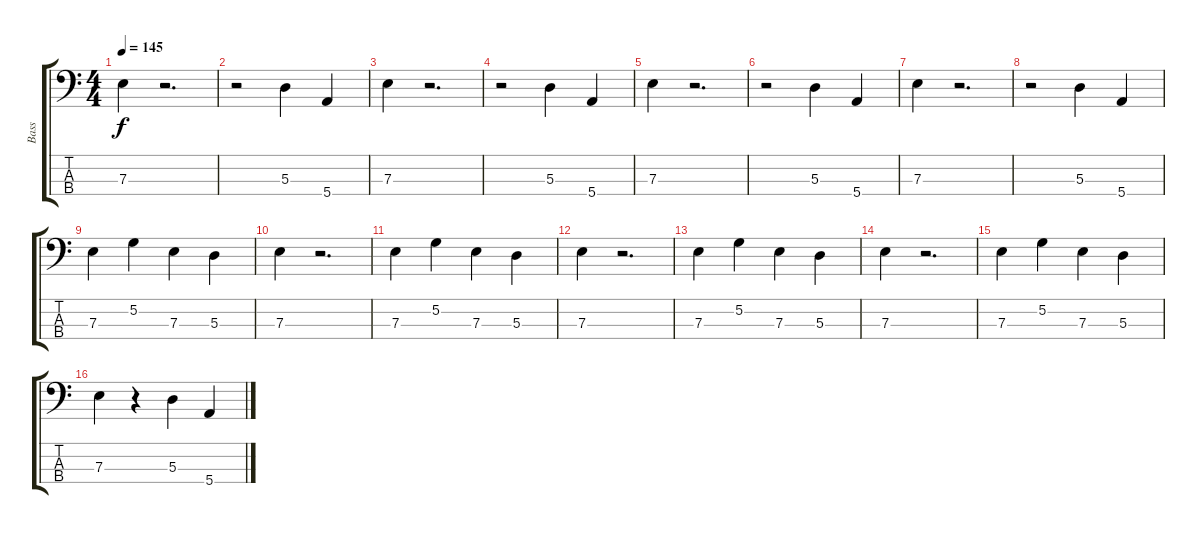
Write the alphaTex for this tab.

\track ("Bass" "Bass") {instrument electricbasspick}
\staff {score tabs}
\tuning (G2 D2 A1 E1) {hide}
\ts (4 4)
\tempo 145
\clef f4
\ks c
7.3.4{dy f} r.2{d} |
r.2 5.3.4 5.4.4 |
7.3.4 r.2{d} |
r.2 5.3.4 5.4.4 |
7.3.4 r.2{d} |
r.2 5.3.4 5.4.4 |
7.3.4 r.2{d} |
r.2 5.3.4 5.4.4 |
7.3.4 5.2.4 7.3.4 5.3.4 |
7.3.4 r.2{d} |
7.3.4 5.2.4 7.3.4 5.3.4 |
7.3.4 r.2{d} |
7.3.4 5.2.4 7.3.4 5.3.4 |
7.3.4 r.2{d} |
7.3.4 5.2.4 7.3.4 5.3.4 |
7.3.4 r.4 5.3.4 5.4.4
